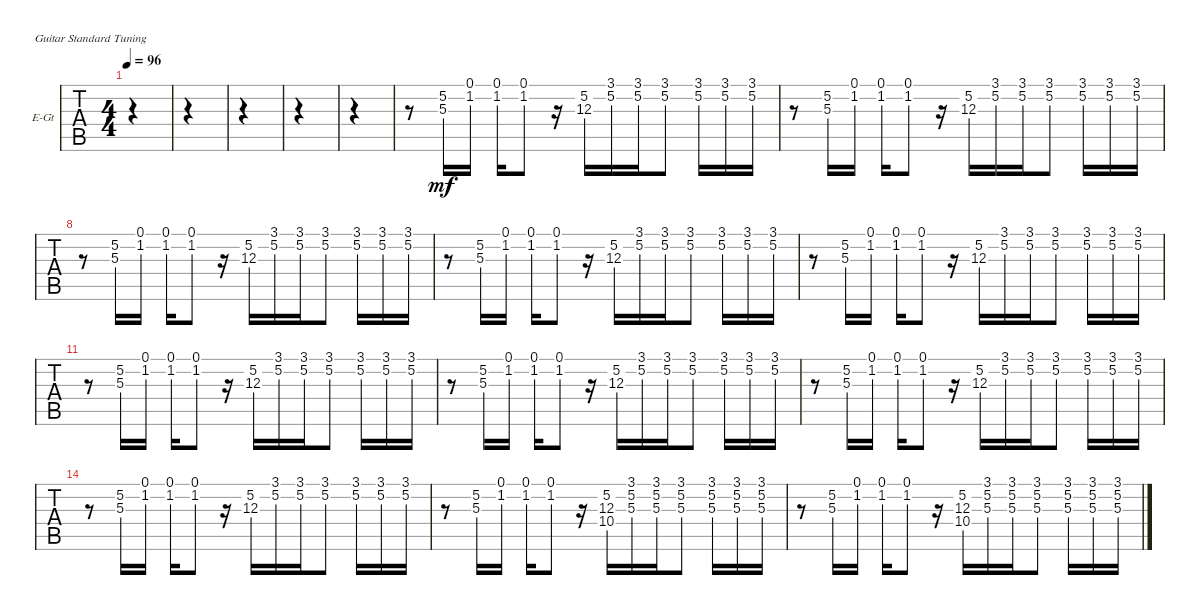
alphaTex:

\bracketExtendMode nobrackets
\firstSystemTrackNameOrientation horizontal
\otherSystemsTrackNameOrientation horizontal
\defaultBarNumberDisplay FirstOfSystem
\track ("vocal" "E-Gt") {instrument electricguitarclean}
\staff {tabs}
\tuning (E4 B3 G3 D3 A2 E2)
\ts (4 4)
\tempo 96
\clef g2
\scale
0.333333
\ks c
|
\scale
0.333333 |
\scale
0.333333 |
\scale
0.333333 |
\scale
0.333333 |
\scale
0.333333 r.8 (5.2 5.3).16{dy mf} (1.2 0.1).16 (1.2 0.1).16 (1.2 0.1).8 r.16 (12.3 5.2).16 (5.2 3.1).16 (5.2 3.1).16 (5.2 3.1).8 (5.2 3.1).16 (5.2 3.1).16 (5.2 3.1).16 |
\scale
0.333333 r.8 (5.2 5.3).16 (1.2 0.1).16 (1.2 0.1).16 (1.2 0.1).8 r.16 (12.3 5.2).16 (5.2 3.1).16 (5.2 3.1).16 (5.2 3.1).8 (5.2 3.1).16 (5.2 3.1).16 (5.2 3.1).16 |
\scale
0.333333 r.8 (5.2 5.3).16 (1.2 0.1).16 (1.2 0.1).16 (1.2 0.1).8 r.16 (12.3 5.2).16 (5.2 3.1).16 (5.2 3.1).16 (5.2 3.1).8 (5.2 3.1).16 (5.2 3.1).16 (5.2 3.1).16 |
\scale
0.333333 r.8 (5.2 5.3).16 (1.2 0.1).16 (1.2 0.1).16 (1.2 0.1).8 r.16 (12.3 5.2).16 (5.2 3.1).16 (5.2 3.1).16 (5.2 3.1).8 (5.2 3.1).16 (5.2 3.1).16 (5.2 3.1).16 |
\scale
0.333333 r.8 (5.2 5.3).16 (1.2 0.1).16 (1.2 0.1).16 (1.2 0.1).8 r.16 (12.3 5.2).16 (5.2 3.1).16 (5.2 3.1).16 (5.2 3.1).8 (5.2 3.1).16 (5.2 3.1).16 (5.2 3.1).16 |
\scale
0.333333 r.8 (5.2 5.3).16 (1.2 0.1).16 (1.2 0.1).16 (1.2 0.1).8 r.16 (12.3 5.2).16 (5.2 3.1).16 (5.2 3.1).16 (5.2 3.1).8 (5.2 3.1).16 (5.2 3.1).16 (5.2 3.1).16 |
\scale
0.333333 r.8 (5.2 5.3).16 (1.2 0.1).16 (1.2 0.1).16 (1.2 0.1).8 r.16 (12.3 5.2).16 (5.2 3.1).16 (5.2 3.1).16 (5.2 3.1).8 (5.2 3.1).16 (5.2 3.1).16 (5.2 3.1).16 |
\scale
0.333333 r.8 (5.2 5.3).16 (1.2 0.1).16 (1.2 0.1).16 (1.2 0.1).8 r.16 (12.3 5.2).16 (5.2 3.1).16 (5.2 3.1).16 (5.2 3.1).8 (5.2 3.1).16 (5.2 3.1).16 (5.2 3.1).16 |
\scale
0.333333 r.8 (5.2 5.3).16 (1.2 0.1).16 (1.2 0.1).16 (1.2 0.1).8 r.16 (12.3 5.2).16 (5.2 3.1).16 (5.2 3.1).16 (5.2 3.1).8 (5.2 3.1).16 (5.2 3.1).16 (5.2 3.1).16 |
\scale
0.333333 r.8 (5.2 5.3).16 (1.2 0.1).16 (1.2 0.1).16 (1.2 0.1).8 r.16 (12.3 5.2 10.4).16 (5.3 5.2 3.1).16 (5.3 5.2 3.1).16 (5.3 5.2 3.1).8 (5.3 5.2 3.1).16 (5.3 5.2 3.1).16 (5.3 5.2 3.1).16 |
\scale
0.333333 r.8 (5.2 5.3).16 (1.2 0.1).16 (1.2 0.1).16 (1.2 0.1).8 r.16 (12.3 5.2 10.4).16 (5.3 5.2 3.1).16 (5.3 5.2 3.1).16 (5.3 5.2 3.1).8 (5.3 5.2 3.1).16 (5.3 5.2 3.1).16 (5.3 5.2 3.1).16
